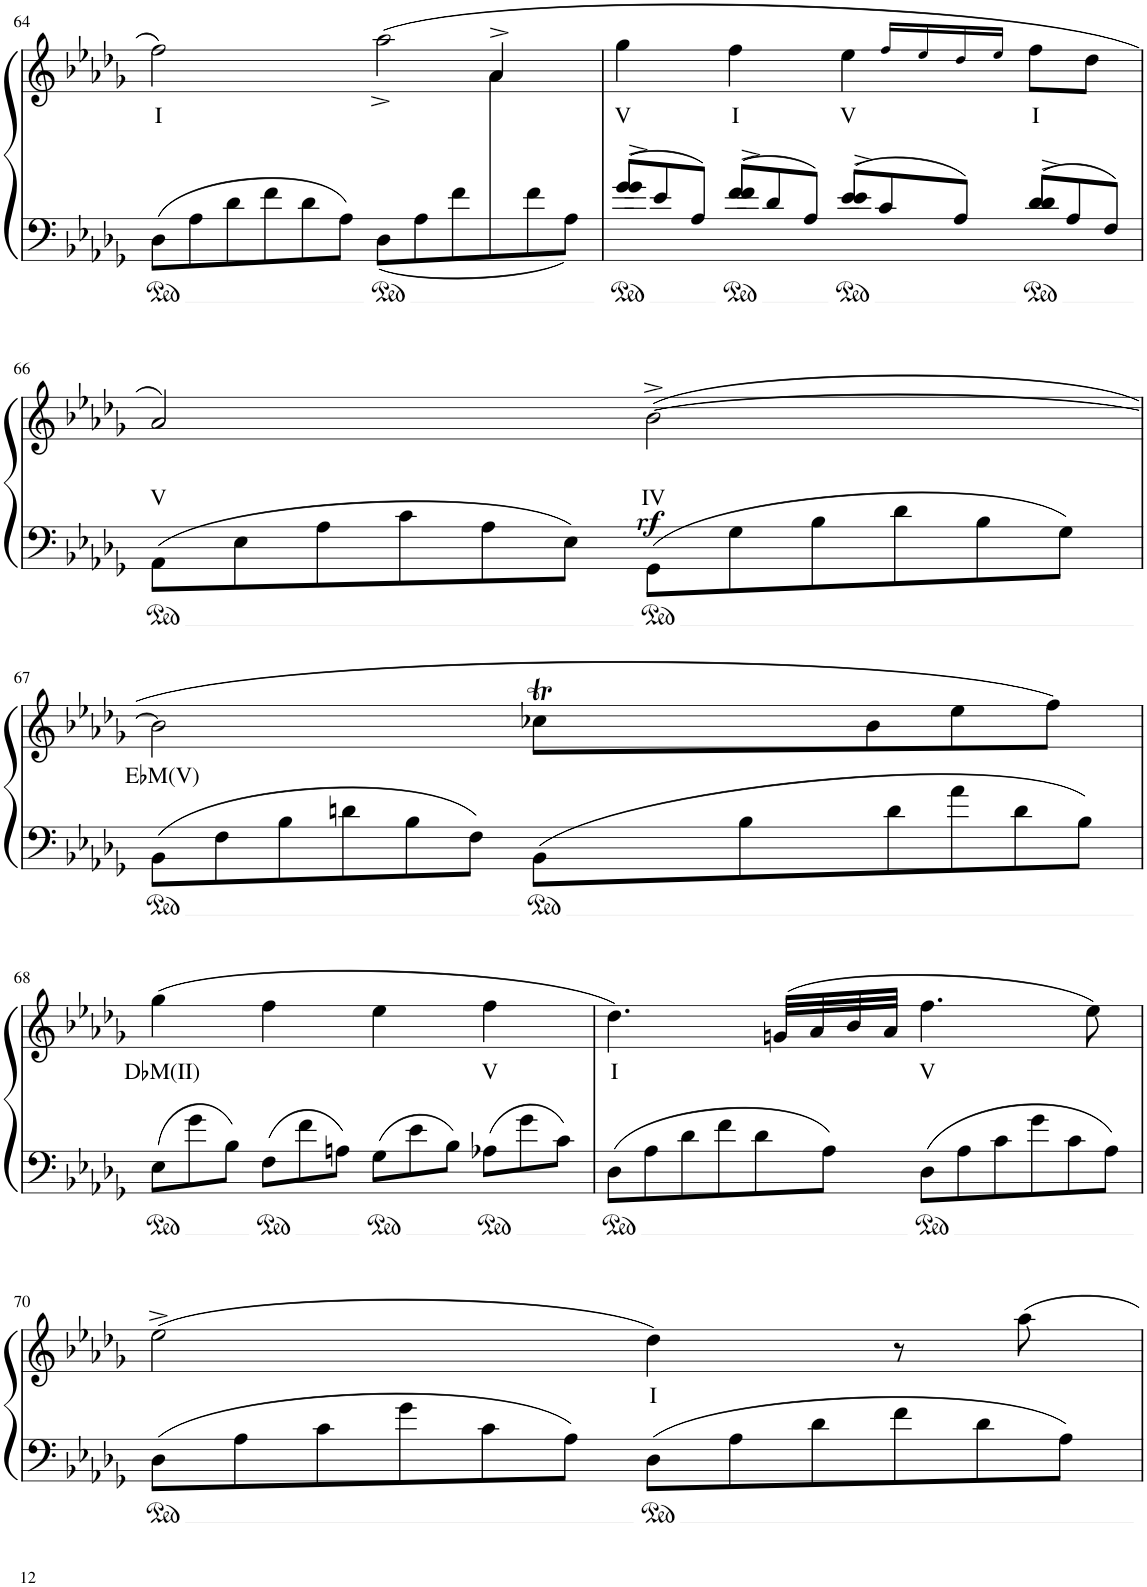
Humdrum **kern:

**kern	**kern	**text	**dynam
*part1	*part1	*part1	*part1
*staff2	*staff1	*staff1	*staff1/2
*I"Piano	*	*	*
*I'Pno	*	*	*
!!LO:PB:g=z
*clefF4	*clefG2	*	*
*k[b-e-a-d-g-]	*k[b-e-a-d-g-]	*	*
*M4/4	*M4/4	*	*
*met(c)	*met(c)	*	*
*Xtuplet	*	*	*
=64	=64	=64	=64
!	!	!LO:LY:b	!
*	*^	*	*
*	*	*^	*	*
12D-\L	2ff\	2.ryy	2.ryy	I	.
12A-\	.	.	.	.	.
12d-\	.	.	.	.	.
12f\	.	.	.	.	.
12d-\	.	.	.	.	.
12A-\J	.	.	.	.	.
12D-\L	(>2aa-^\	.	.	.	.
12A-\	.	.	.	.	.
12f\	.	.	.	.	.
12ryy	.	4a-^/	12a-\	.	.
12f\	.	.	6ryy	.	.
12A-\J	.	.	.	.	.
*	*v	*v	*v	*	*
=65	=65	=65	=65
*^	*	*	*
!	!	!	!LO:LY:b	!
*	*	*^	*	*
12g-/L	4g-^/	4gg-\	2ryy	V	.
12e-/	.	.	.	.	.
12A-/J	.	.	.	.	.
!	!	!	!	!LO:LY:b	!
12f/L	4f^/	4ff\	.	I	.
12d-/	.	.	.	.	.
12A-/J	.	.	.	.	.
!	!	!	!	!LO:LY:b	!
*	*	*	*Xtuplet	*	*
12e-/L	4e-^/	4ee-\	12ryy	V	.
12c/	.	.	24ff!/LL	.	.
.	.	.	24ee-!/	.	.
12A-/J	.	.	24dd-!/	.	.
.	.	.	24ee-!/JJ	.	.
!	!	!	!	!LO:LY:b	!
12d-/L	4d-^/	8ff\L	4ryy	I	.
12A-/	.	.	.	.	.
.	.	8dd-\J	.	.	.
12F/J	.	.	.	.	.
*v	*v	*	*	*	*
*	*v	*v	*	*
!!LO:LB:g=z
=66	=66	=66	=66
!	!	!LO:LY:b	!
12AA-\L	2a-/)	V	.
12E-\	.	.	.
12A-\	.	.	.
12c\	.	.	.
12A-\	.	.	.
12E-\J	.	.	.
!	!	!LO:LY:b	!LO:DY:b
12GG-\L	([2b-^\	IV	rf
12G-\	.	.	.
12B-\	.	.	.
12d-\	.	.	.
12B-\	.	.	.
12G-\J	.	.	.
!!LO:LB:g=z
=67	=67	=67	=67
!	!	!LO:LY:b	!
*	*^	*	*
12BB-\L	2b-\]	2ryy	E♭M(V)	.
12F\	.	.	.	.
12B-\	.	.	.	.
12dn\	.	.	.	.
12B-\	.	.	.	.
12F\J	.	.	.	.
12BB-\L	8cc-XT\L	48ryy	.	.
.	.	48dd-!	.	.
.	.	48cc-!	.	.
.	.	48dd-!	.	.
12B-\	.	48cc-!	.	.
.	.	48dd-!	.	.
.	8b-\	4.ryy	.	.
12d\	.	.	.	.
12a-\	8ee-\	.	.	.
12d\	.	.	.	.
.	8ff\J)	.	.	.
12B-\J	.	.	.	.
*	*v	*v	*	*
!!LO:LB:g=z
=68	=68	=68	=68
!	!	!LO:LY:b	!
12E-\L	(4gg-\	D♭M(II)	.
12g-\	.	.	.
12B-\J	.	.	.
12F\L	4ff\	.	.
12f\	.	.	.
12An\J	.	.	.
12G-\L	4ee-\	.	.
12e-\	.	.	.
12B-\J	.	.	.
!	!	!LO:LY:b	!
12A-X\L	4ff\	V	.
12g-\	.	.	.
12c\J	.	.	.
=69	=69	=69	=69
!	!	!LO:LY:b	!
12D-\L	4.dd-\)	I	.
12A-\	.	.	.
12d-\	.	.	.
12f\	.	.	.
12d-\	.	.	.
.	(32gn/LLL	.	.
.	32a-/	.	.
12A-\J	.	.	.
.	32b-/	.	.
.	32a-/JJJ	.	.
!	!	!LO:LY:b	!
12D-\L	4.ff\	V	.
12A-\	.	.	.
12c\	.	.	.
12g-\	.	.	.
12c\	.	.	.
.	8ee-\)	.	.
12A-\J	.	.	.
!!LO:LB:g=z
=70	=70	=70	=70
12D-\L	(2ee-^\	.	.
12A-\	.	.	.
12c\	.	.	.
12g-\	.	.	.
12c\	.	.	.
12A-\J	.	.	.
!	!	!LO:LY:b	!
12D-\L	4dd-\)	I	.
12A-\	.	.	.
12d-\	.	.	.
12f\	8r	.	.
12d-\	.	.	.
.	8aa-\	.	.
12A-\J	.	.	.
=	=	=	=
*-	*-	*-	*-
